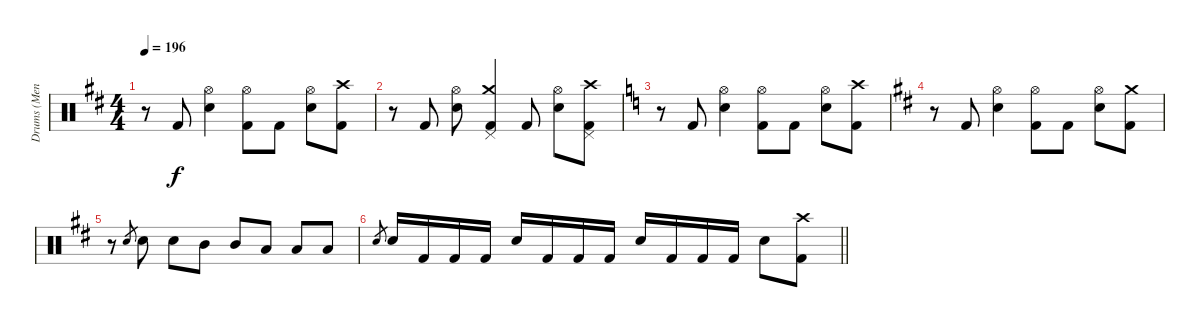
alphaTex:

\track ("Drums (Menza)" "Drums (Men") {instrument percussion}
\staff {score}
\articulation defaults
\ts (4 4)
\tempo 196
\clef neutral
\ks d
r.8{dy f} "Kick (hit) 2".8 ("Hi-Hat (open)" "Snare (hit) 2").4 ("Hi-Hat (open)" "Kick (hit) 2").8 "Kick (hit) 2".8 ("Hi-Hat (open)" "Snare (hit) 2").8 ("Crash high (hit)" "Kick (hit) 2").8 |
r.8 "Kick (hit) 2".8 ("Hi-Hat (open)" "Snare (hit) 2").8 ("Crash medium (hit)" "Pedal Hi-Hat (hit)" "Kick (hit) 2").4 "Kick (hit) 2".8 ("Hi-Hat (open)" "Snare (hit) 2").8 ("Crash high (hit)" "Pedal Hi-Hat (hit)" "Kick (hit) 2").8 |
\ks c
r.8 "Kick (hit) 2".8 ("Hi-Hat (open)" "Snare (hit) 2").4 ("Hi-Hat (open)" "Kick (hit) 2").8 "Kick (hit) 2".8 ("Hi-Hat (open)" "Snare (hit) 2").8 ("Crash high (hit)" "Kick (hit) 2").8 |
\ks d
r.8 "Kick (hit) 2".8 ("Hi-Hat (open)" "Snare (hit) 2").4 ("Hi-Hat (open)" "Kick (hit) 2").8 "Kick (hit) 2".8 ("Hi-Hat (open)" "Snare (hit) 2").8 ("Crash medium (hit)" "Kick (hit) 2").8 |
r.8 "Snare (hit) 2".8{gr} "Snare (hit) 2".8 "Snare (hit) 2".8 "Mid Tom (hit)".8 "Mid Tom (hit)".8 "Low Tom (hit)".8 "Low Tom (hit)".8 "Low Tom (hit)".8 |
\barLineRight lightlight "Snare (hit) 2".8{gr} "Snare (hit) 2".16 "Kick (hit) 2".16 "Kick (hit) 2".16 "Kick (hit) 2".16 "Snare (hit) 2".16 "Kick (hit) 2".16 "Kick (hit) 2".16 "Kick (hit) 2".16 "Snare (hit) 2".16 "Kick (hit) 2".16 "Kick (hit) 2".16 "Kick (hit) 2".16 "Snare (hit) 2".8
("Crash high (hit)" "Kick (hit) 2").8
